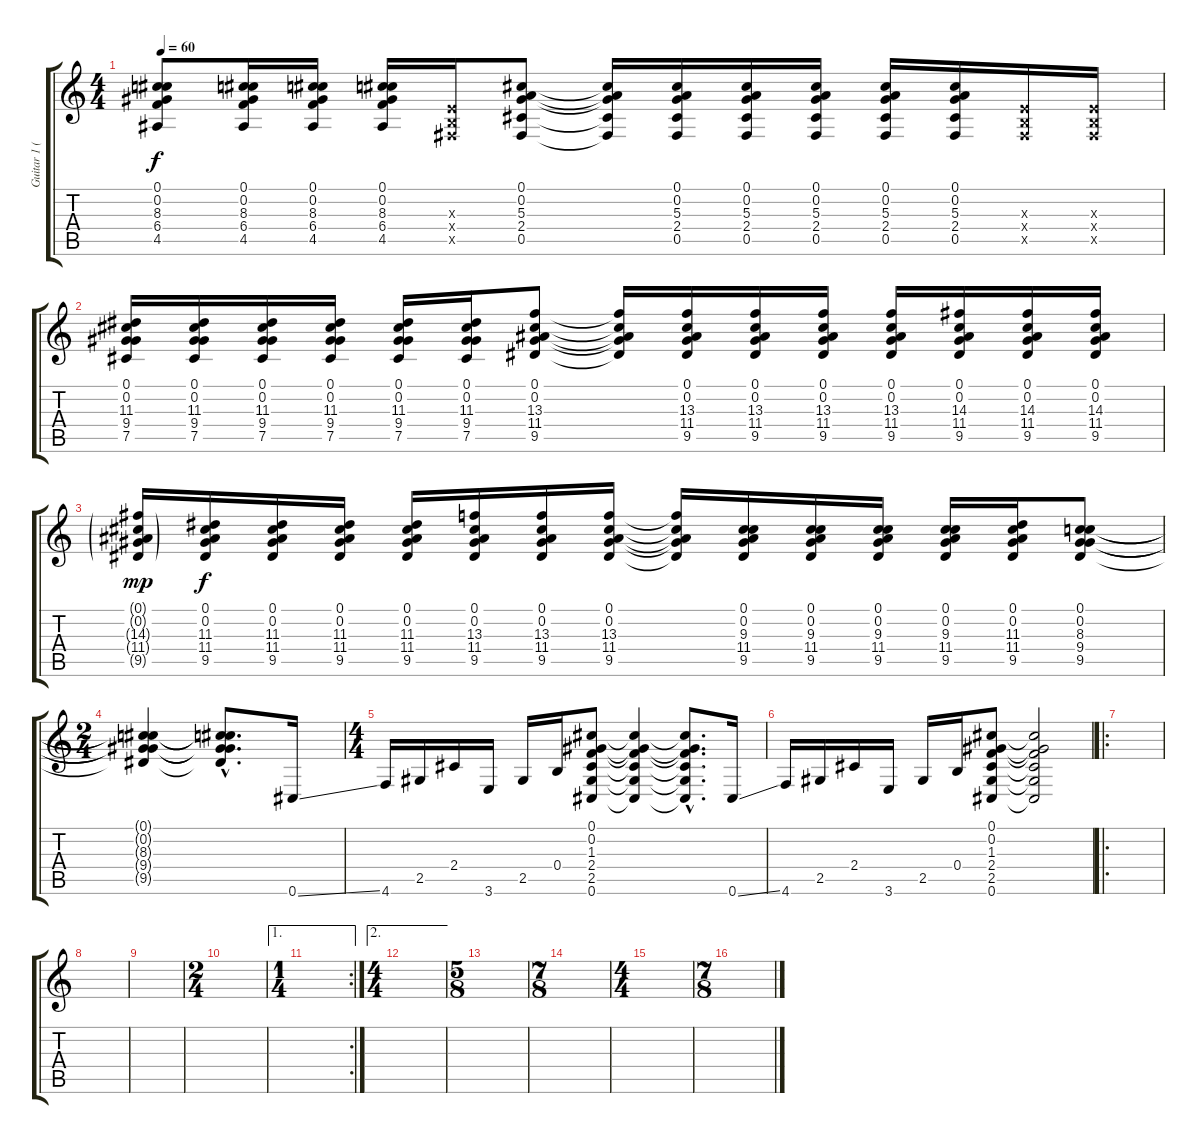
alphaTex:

\track ("Guitar 1 (clean)" "Guitar 1 (") {instrument electricguitarclean}
\staff {score tabs}
\tuning (Db4 Ab3 E3 B2 Gb2 Db2) {hide}
\ts (4 4)
\tempo 60
\clef g2
\ks c
(0.1 0.2 8.3 6.4 4.5).8{dy f} (0.1 0.2 8.3 6.4 4.5).16 (0.1 0.2 8.3 6.4 4.5).16 (0.1 0.2 8.3 6.4 4.5).16 (0.3{x} 0.4{x} 0.5{x}).16 (0.1 0.2 5.3 2.4 0.5).8 (0.1{t} 0.2{t} 5.3{t} 2.4{t} 0.5{t}).16 (0.1 0.2 5.3 2.4 0.5).16 (0.1 0.2 5.3 2.4 0.5).16 (0.1 0.2 5.3 2.4 0.5).16 (0.1 0.2 5.3 2.4 0.5).16 (0.1 0.2 5.3 2.4 0.5).16 (0.3{x} 0.4{x} 0.5{x}).16 (0.3{x} 0.4{x} 0.5{x}).16 |
(0.1 0.2 11.3 9.4 7.5).16 (0.1 0.2 11.3 9.4 7.5).16 (0.1 0.2 11.3 9.4 7.5).16 (0.1 0.2 11.3 9.4 7.5).16 (0.1 0.2 11.3 9.4 7.5).16 (0.1 0.2 11.3 9.4 7.5).16 (0.1 0.2 13.3 11.4 9.5).8 (0.1{t} 0.2{t} 13.3{t} 11.4{t} 9.5{t}).16 (0.1 0.2 13.3 11.4 9.5).16 (0.1 0.2 13.3 11.4 9.5).16 (0.1 0.2 13.3 11.4 9.5).16 (0.1 0.2 13.3 11.4 9.5).16 (0.1 0.2 14.3 11.4 9.5).16 (0.1 0.2 14.3 11.4 9.5).16 (0.1 0.2 14.3 11.4 9.5).16 |
(0.1{g} 0.2{g} 14.3{g} 11.4{g} 9.5{g}).16{dy mp} (0.1 0.2 11.3 11.4 9.5).16{dy f} (0.1 0.2 11.3 11.4 9.5).16 (0.1 0.2 11.3 11.4 9.5).16 (0.1 0.2 11.3 11.4 9.5).16 (0.1 0.2 13.3 11.4 9.5).16 (0.1 0.2 13.3 11.4 9.5).16 (0.1 0.2 13.3 11.4 9.5).16 (0.1{t} 0.2{t} 13.3{t} 11.4{t} 9.5{t}).16 (0.1 0.2 9.3 11.4 9.5).16 (0.1 0.2 9.3 11.4 9.5).16 (0.1 0.2 9.3 11.4 9.5).16 (0.1 0.2 9.3 11.4 9.5).16 (0.1 0.2 11.3 11.4 9.5).16 (0.1 0.2 8.3 9.4 9.5).8 |
\ts (2 4)
(0.1{t} 0.2{t} 8.3{t} 9.4{t} 9.5{t}).4 (0.1{hac t} 0.2{hac t} 8.3{hac t} 9.4{hac t} 9.5{hac t}).8{d} 0.6{ss}.16 |
\ts (4 4)
4.6.16 2.5.16 2.4.16 3.6.16 2.5.16 0.4.16 (0.1 0.2 1.3 2.4 2.5 0.6).8 (0.1{t} 0.2{t} 1.3{t} 2.4{t} 2.5{t} 0.6{t}).4 (0.1{hac t} 0.2{hac t} 1.3{hac t} 2.4{hac t} 2.5{hac t} 0.6{hac t}).8{d} 0.6{ss}.16 |
4.6.16 2.5.16 2.4.16 3.6.16 2.5.16 0.4.16 (0.1 0.2 1.3 2.4 2.5 0.6).8 (0.1{t} 0.2{t} 1.3{t} 2.4{t} 2.5{t} 0.6{t}).2 |
\ro
|
|
|
\ts (2 4)
|
\ae 1
\rc 2
\ts (1 4)
|
\ae 2
\ts (4 4)
|
\ts (5 8)
|
\ts (7 8)
|
\ts (4 4)
|
\ts (7 8)
